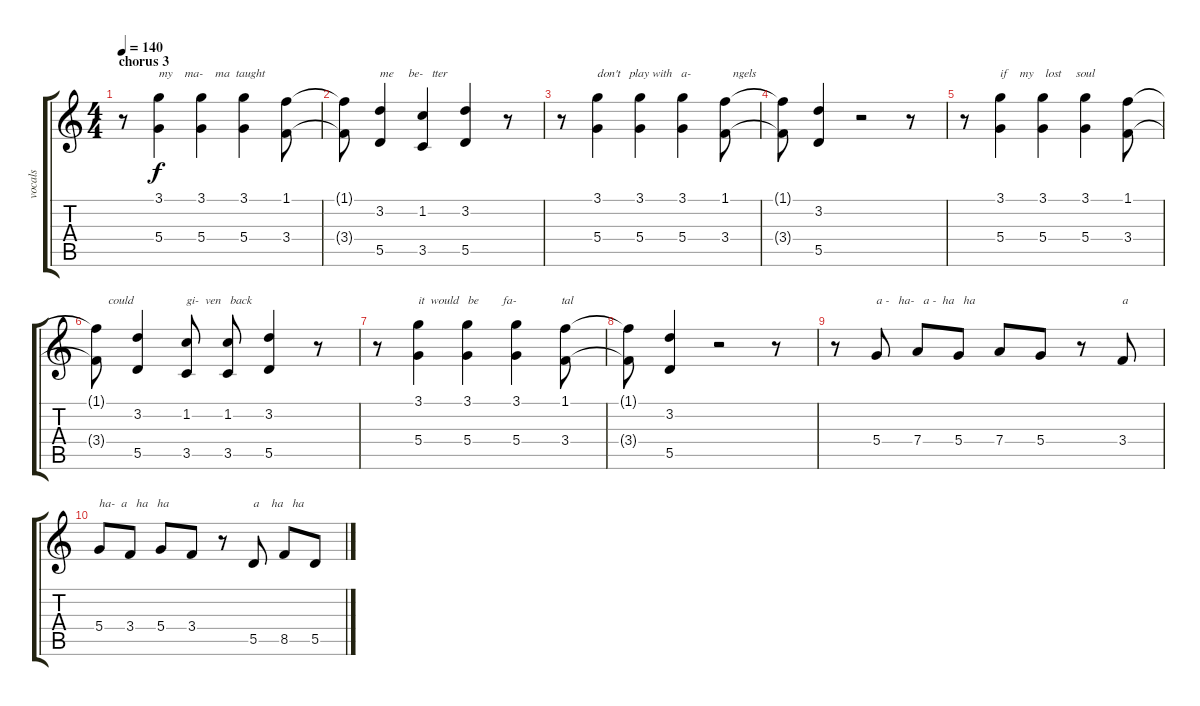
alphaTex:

\track ("vocals" "vocals") {instrument overdrivenguitar}
\staff {score tabs}
\tuning (E4 B3 G3 D3 A2 E2) {hide}
\ts (4 4)
\section ("" "chorus 3")
\tempo 140
\clef g2
\ks c
r.8{dy f} (3.1 5.4).4{txt "my    ma-    ma  taught"} (3.1 5.4).4 (3.1 5.4).4 (1.1 3.4).8 |
(1.1{t} 3.4{t}).8 (3.2 5.5).4{txt "me     be-   tter"} (1.2 3.5).4 (3.2 5.5).4 r.8 |
r.8 (3.1 5.4).4{txt "don't   play with   a-              ngels"} (3.1 5.4).4 (3.1 5.4).4 (1.1 3.4).8 |
(1.1{t} 3.4{t}).8 (3.2 5.5).4 r.2 r.8 |
r.8 (3.1 5.4).4{txt "if    my    lost     soul     "} (3.1 5.4).4 (3.1 5.4).4 (1.1 3.4).8 |
(1.1{t} 3.4{t}).8{txt "    could"} (3.2 5.5).4 (1.2 3.5).8{txt "gi-  ven   back"} (1.2 3.5).8 (3.2 5.5).4 r.8 |
r.8 (3.1 5.4).4{txt "it  would   be        fa-               tal"} (3.1 5.4).4 (3.1 5.4).4 (1.1 3.4).8 |
(1.1{t} 3.4{t}).8 (3.2 5.5).4 r.2 r.8 |
r.8 5.4.8{txt "a -   ha-   a -  ha   ha "} 7.4.8 5.4.8 7.4.8 5.4.8 r.8 3.4.8{txt "a"} |
5.4.8{txt "ha-  a   ha   ha"} 3.4.8 5.4.8 3.4.8 r.8 5.5.8{txt "a    ha   ha"} 8.5.8 5.5.8
